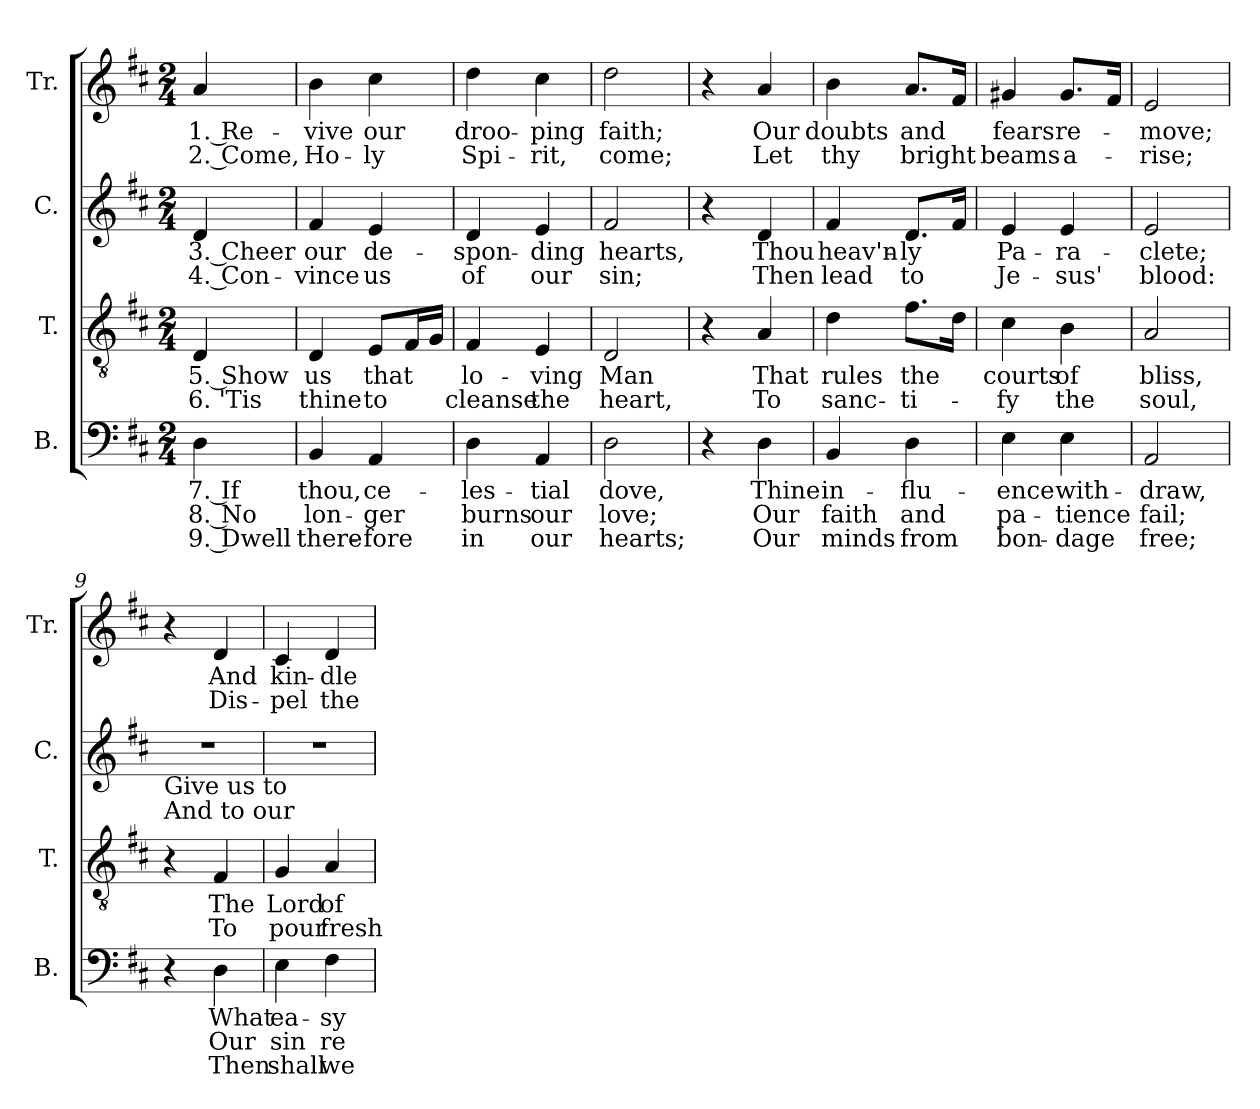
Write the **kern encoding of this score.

**kern	**text	**text	**text	**kern	**text	**text	**kern	**text	**text	**kern	**text	**text
*part4	*part4	*part4	*part4	*part3	*part3	*part3	*part2	*part2	*part2	*part1	*part1	*part1
*staff4	*staff4	*staff4	*staff4	*staff3	*staff3	*staff3	*staff2	*staff2	*staff2	*staff1	*staff1	*staff1
*I"B.	*	*	*	*I"T.	*	*	*I"C.	*	*	*I"Tr.	*	*
*I'B.	*	*	*	*I'T.	*	*	*I'C.	*	*	*I'Tr.	*	*
*clefF4	*	*	*	*clefGv2	*	*	*clefG2	*	*	*clefG2	*	*
*k[f#c#]	*	*	*	*k[f#c#]	*	*	*k[f#c#]	*	*	*k[f#c#]	*	*
*M2/4	*	*	*	*M2/4	*	*	*M2/4	*	*	*M2/4	*	*
*MM100	*	*	*	*MM100	*	*	*MM100	*	*	*MM100	*	*
=1	=1	=1	=1	=1	=1	=1	=1	=1	=1	=1	=1	=1
4D\	7. If	8. No	9. Dwell	4D/	5. Show	6. 'Tis	4d/	3. Cheer	4. Con-	4a/	1. Re-	2. Come,
=2	=2	=2	=2	=2	=2	=2	=2	=2	=2	=2	=2	=2
4BB/	thou,	lon-	there-	4D/	us	thine	4f#/	our	-vince	4b\	-vive	Ho-
4AA/	ce-	-ger	-fore	8E/L	that	to	4e/	de-	us	4cc#\	our	-ly
.	.	.	.	16F#/L	.	.	.	.	.	.	.	.
.	.	.	.	16G/JJ	.	.	.	.	.	.	.	.
=3	=3	=3	=3	=3	=3	=3	=3	=3	=3	=3	=3	=3
4D\	-les-	burns	in	4F#/	lo-	cleanse	4d/	-spon-	of	4dd\	droo-	Spi-
4AA/	-tial	our	our	4E/	-ving	the	4e/	-ding	our	4cc#\	-ping	-rit,
=4	=4	=4	=4	=4	=4	=4	=4	=4	=4	=4	=4	=4
2D\	dove,	love;	hearts;	2D/	Man	heart,	2f#/	hearts,	sin;	2dd\	faith;	come;
=5	=5	=5	=5	=5	=5	=5	=5	=5	=5	=5	=5	=5
4r	.	.	.	4r	.	.	4r	.	.	4r	.	.
4D\	Thine	Our	Our	4A/	That	To	4d/	Thou	Then	4a/	Our	Let
=6	=6	=6	=6	=6	=6	=6	=6	=6	=6	=6	=6	=6
4BB/	in-	faith	minds	4d\	rules	sanc-	4f#/	heav'n-	lead	4b\	doubts	thy
4D\	-flu-	and	from	8.f#\L	the	-ti-	8.d/L	-ly	to	8.a/L	and	bright
.	.	.	.	16d\Jk	.	.	16f#/Jk	.	.	16f#/Jk	.	.
=7	=7	=7	=7	=7	=7	=7	=7	=7	=7	=7	=7	=7
4E\	-ence	pa-	bon-	4c#\	courts	-fy	4e/	Pa-	Je-	4g#X/	fears	beams
4E\	with-	-tience	-dage	4B\	of	the	4e/	-ra-	-sus'	8.g#/L	re-	a-
.	.	.	.	.	.	.	.	.	.	16f#/Jk	.	.
=8	=8	=8	=8	=8	=8	=8	=8	=8	=8	=8	=8	=8
2AA/	-draw,	fail;	free;	2A/	bliss,	soul,	2e/	-clete;	blood:	2e/	-move;	-rise;
=9	=9	=9	=9	=9	=9	=9	=9	=9	=9	=9	=9	=9
!	!	!	!	!	!	!	!LO:TX:b:t=Give       us    to	!	!	!	!	!
!	!	!	!	!	!	!	!LO:TX:b:t=And       to    our	!	!	!	!	!
4r	.	.	.	4r	.	.	2r	.	.	4r	.	.
4D\	What	Our	Then	4F#/	The	To	.	.	.	4d/	And	Dis-
=10	=10	=10	=10	=10	=10	=10	=10	=10	=10	=10	=10	=10
4E\	ea-	sin	shall	4G/	Lord	pour	2r	.	.	4c#/	kin-	-pel
4F#\	-sy	re-	we	4A/	of	fresh	.	.	.	4d/	-dle	the
=	=	=	=	=	=	=	=	=	=	=	=	=
*-	*-	*-	*-	*-	*-	*-	*-	*-	*-	*-	*-	*-
